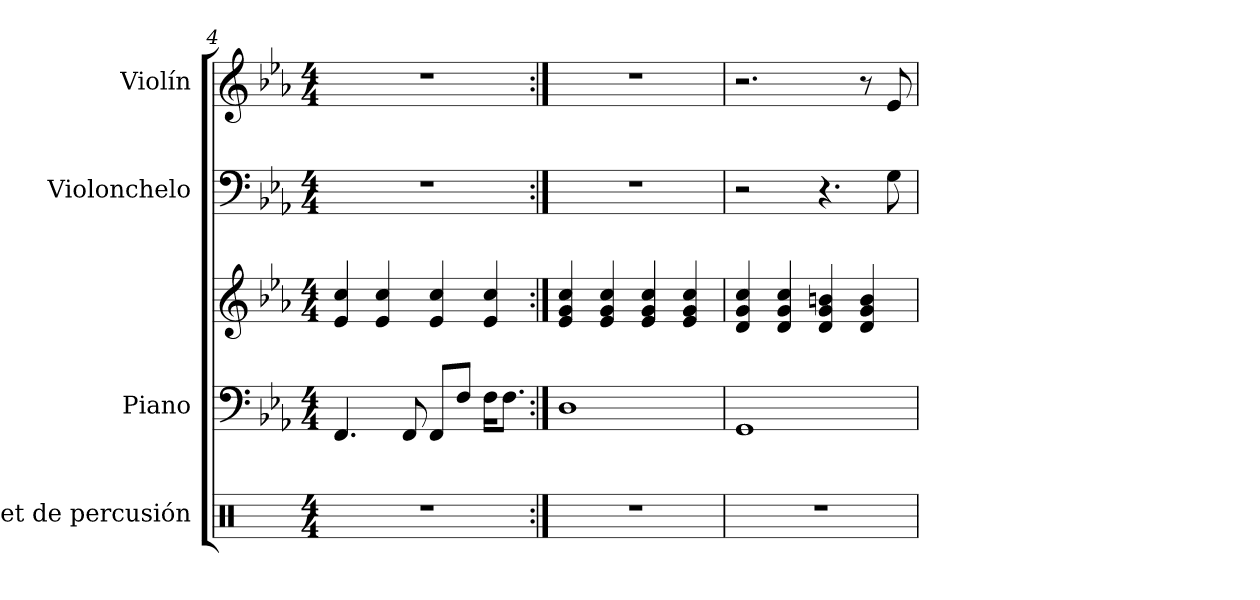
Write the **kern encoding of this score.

**kern	**kern	**kern	**kern	**kern
*part4	*part3	*part3	*part2	*part1
*staff5	*staff4	*staff3	*staff2	*staff1
*I"Set de percusión	*I"Piano	*	*I"Violonchelo	*I"Violín
*	*I'Pno.	*	*I'Vc.	*I'Vln.
*clefX	*clefF4	*clefG2	*clefF4	*clefG2
*k[]	*k[b-e-a-]	*k[b-e-a-]	*k[b-e-a-]	*k[b-e-a-]
*M4/4	*M4/4	*M4/4	*M4/4	*M4/4
=4	=4	=4	=4	=4
1r	4.FF/	4e-/ 4cc/	1r	1r
.	.	4e-/ 4cc/	.	.
.	8FF/	.	.	.
.	8FF/L	4e-/ 4cc/	.	.
.	8F/J	.	.	.
.	16F\KL	4e-/ 4cc/	.	.
.	8.F\J	.	.	.
=5:|!	=5:|!	=5:|!	=5:|!	=5:|!
1r	1D	4e-/ 4g/ 4cc/	1r	1r
.	.	4e-/ 4g/ 4cc/	.	.
.	.	4e-/ 4g/ 4cc/	.	.
.	.	4e-/ 4g/ 4cc/	.	.
=6	=6	=6	=6	=6
1r	1GG	4d/ 4g/ 4cc/	2r	2.r
.	.	4d/ 4g/ 4cc/	.	.
.	.	4d/ 4g/ 4bn/	4.r	.
.	.	4d/ 4g/ 4b/	.	8r
.	.	.	8G\	8e-/
=	=	=	=	=
*-	*-	*-	*-	*-
